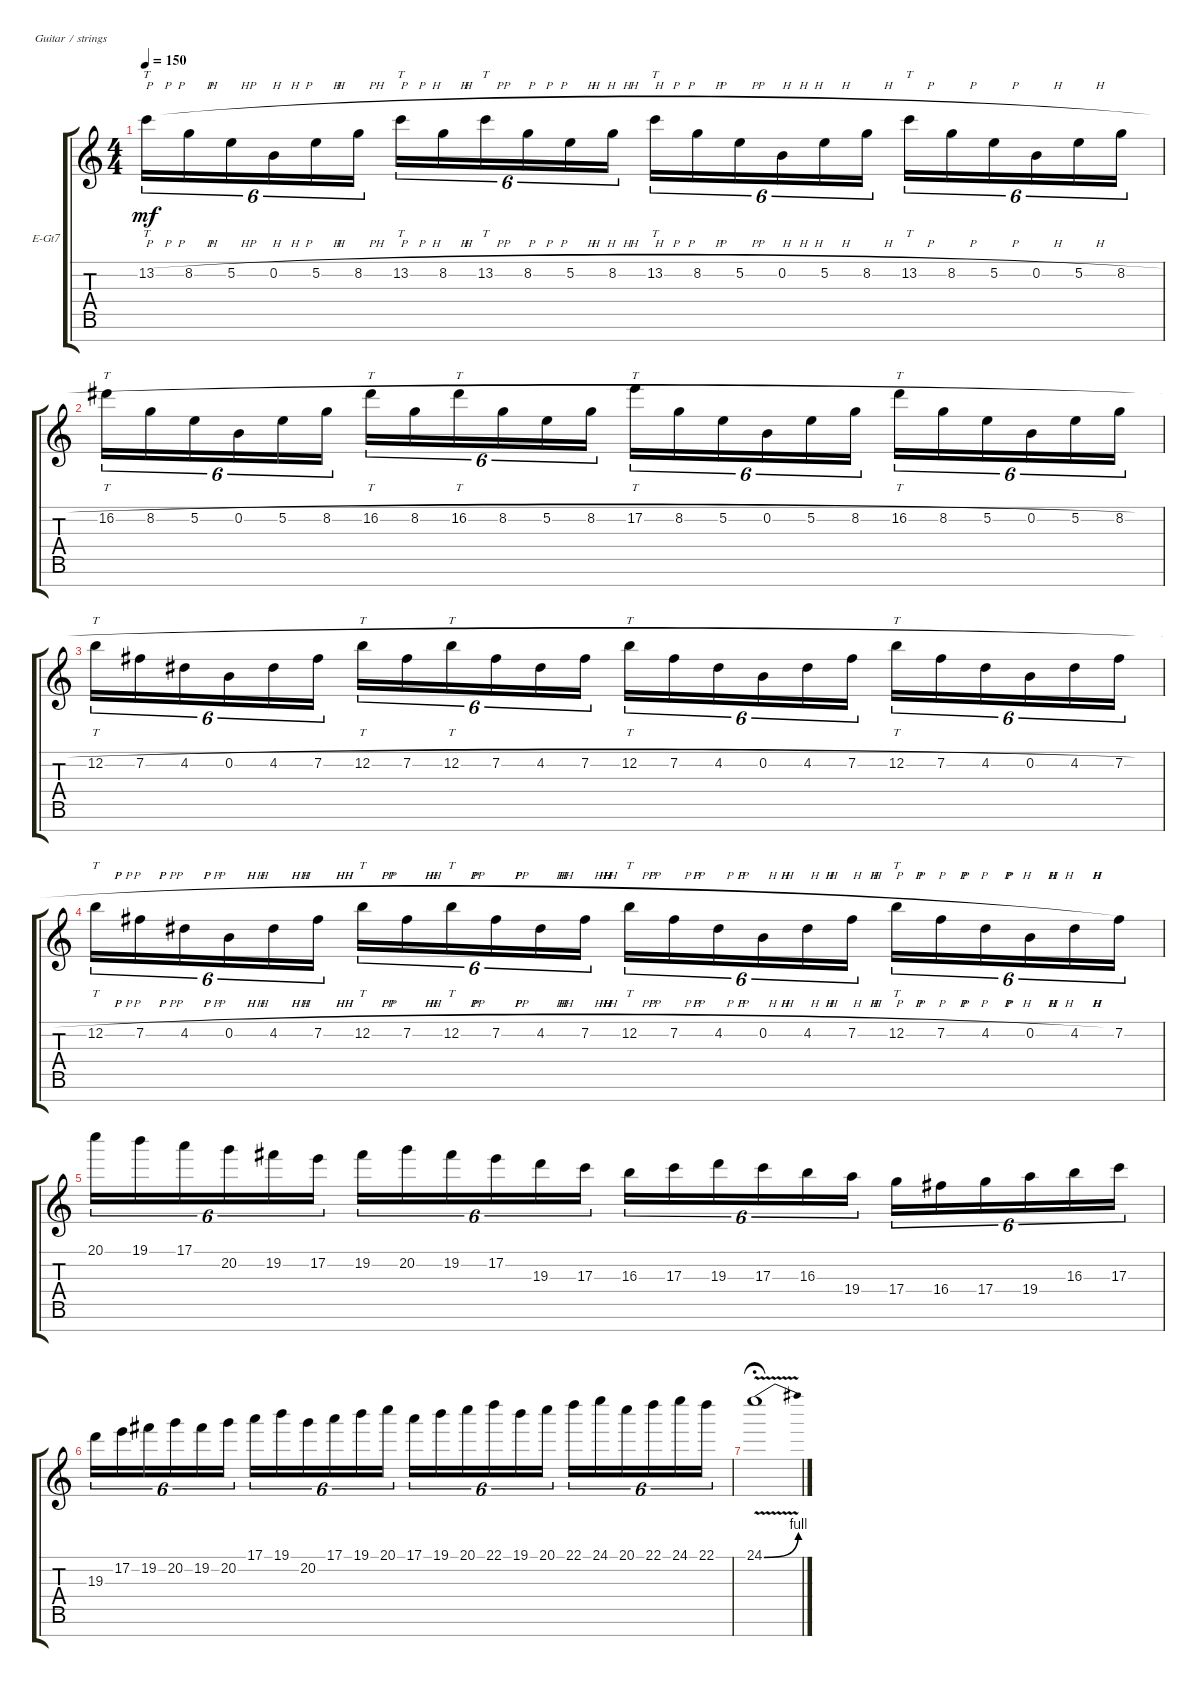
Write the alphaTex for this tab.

\defaultSystemsLayout 4
\bracketExtendMode groupsimilarinstruments
\firstSystemTrackNameOrientation horizontal
\otherSystemsTrackNameOrientation horizontal
\track ("Lead Guitar" "E-Gt7") {instrument distortionguitar}
\staff {score tabs}
\tuning (E4 B3 G3 D3 A2 E2 B1)
\ts (4 4)
\tempo 150
\clef g2
\ks c
13.2{h}.16{tt tu (6 4) dy mf} 8.2{h}.16{tu (6 4)} 5.2{h}.16{tu (6 4)} 0.2{h}.16{tu (6 4)} 5.2{h}.16{tu (6 4)} 8.2{h}.16{tu (6 4)} 13.2{h}.16{tt tu (6 4)} 8.2{h}.16{tu (6 4)} 13.2{h}.16{tt tu (6 4)} 8.2{h}.16{tu (6 4)} 5.2{h}.16{tu (6 4)} 8.2{h}.16{tu (6 4)} 13.2{h}.16{tt tu (6 4)} 8.2{h}.16{tu (6 4)} 5.2{h}.16{tu (6 4)} 0.2{h}.16{tu (6 4)} 5.2{h}.16{tu (6 4)} 8.2{h}.16{tu (6 4)} 13.2{h}.16{tt tu (6 4)} 8.2{h}.16{tu (6 4)} 5.2{h}.16{tu (6 4)} 0.2{h}.16{tu (6 4)} 5.2{h}.16{tu (6 4)} 8.2{h}.16{tu (6 4)} |
16.2{h}.16{tt tu (6 4)} 8.2{h}.16{tu (6 4)} 5.2{h}.16{tu (6 4)} 0.2{h}.16{tu (6 4)} 5.2{h}.16{tu (6 4)} 8.2{h}.16{tu (6 4)} 16.2{h}.16{tt tu (6 4)} 8.2{h}.16{tu (6 4)} 16.2{h}.16{tt tu (6 4)} 8.2{h}.16{tu (6 4)} 5.2{h}.16{tu (6 4)} 8.2{h}.16{tu (6 4)} 17.2{h}.16{tt tu (6 4)} 8.2{h}.16{tu (6 4)} 5.2{h}.16{tu (6 4)} 0.2{h}.16{tu (6 4)} 5.2{h}.16{tu (6 4)} 8.2{h}.16{tu (6 4)} 16.2{h}.16{tt tu (6 4)} 8.2{h}.16{tu (6 4)} 5.2{h}.16{tu (6 4)} 0.2{h}.16{tu (6 4)} 5.2{h}.16{tu (6 4)} 8.2{h}.16{tu (6 4)} |
12.2{h}.16{tt tu (6 4)} 7.2{h}.16{tu (6 4)} 4.2{h}.16{tu (6 4)} 0.2{h}.16{tu (6 4)} 4.2{h}.16{tu (6 4)} 7.2{h}.16{tu (6 4)} 12.2{h}.16{tt tu (6 4)} 7.2{h}.16{tu (6 4)} 12.2{h}.16{tt tu (6 4)} 7.2{h}.16{tu (6 4)} 4.2{h}.16{tu (6 4)} 7.2{h}.16{tu (6 4)} 12.2{h}.16{tt tu (6 4)} 7.2{h}.16{tu (6 4)} 4.2{h}.16{tu (6 4)} 0.2{h}.16{tu (6 4)} 4.2{h}.16{tu (6 4)} 7.2{h}.16{tu (6 4)} 12.2{h}.16{tt tu (6 4)} 7.2{h}.16{tu (6 4)} 4.2{h}.16{tu (6 4)} 0.2{h}.16{tu (6 4)} 4.2{h}.16{tu (6 4)} 7.2{h}.16{tu (6 4)} |
12.2{h}.16{tt tu (6 4)} 7.2{h}.16{tu (6 4)} 4.2{h}.16{tu (6 4)} 0.2{h}.16{tu (6 4)} 4.2{h}.16{tu (6 4)} 7.2{h}.16{tu (6 4)} 12.2{h}.16{tt tu (6 4)} 7.2{h}.16{tu (6 4)} 12.2{h}.16{tt tu (6 4)} 7.2{h}.16{tu (6 4)} 4.2{h}.16{tu (6 4)} 7.2{h}.16{tu (6 4)} 12.2{h}.16{tt tu (6 4)} 7.2{h}.16{tu (6 4)} 4.2{h}.16{tu (6 4)} 0.2{h}.16{tu (6 4)} 4.2{h}.16{tu (6 4)} 7.2{h}.16{tu (6 4)} 12.2{h}.16{tt tu (6 4)} 7.2{h}.16{tu (6 4)} 4.2{h}.16{tu (6 4)} 0.2{h}.16{tu (6 4)} 4.2{h}.16{tu (6 4)} 7.2.16{tu (6 4)} |
20.1.16{tu (6 4)} 19.1.16{tu (6 4)} 17.1.16{tu (6 4)} 20.2.16{tu (6 4)} 19.2.16{tu (6 4)} 17.2.16{tu (6 4)} 19.2.16{tu (6 4)} 20.2.16{tu (6 4)} 19.2.16{tu (6 4)} 17.2.16{tu (6 4)} 19.3.16{tu (6 4)} 17.3.16{tu (6 4)} 16.3.16{tu (6 4)} 17.3.16{tu (6 4)} 19.3.16{tu (6 4)} 17.3.16{tu (6 4)} 16.3.16{tu (6 4)} 19.4.16{tu (6 4)} 17.4.16{tu (6 4)} 16.4.16{tu (6 4)} 17.4.16{tu (6 4)} 19.4.16{tu (6 4)} 16.3.16{tu (6 4)} 17.3.16{tu (6 4)} |
19.3.16{tu (6 4)} 17.2.16{tu (6 4)} 19.2.16{tu (6 4)} 20.2.16{tu (6 4)} 19.2.16{tu (6 4)} 20.2.16{tu (6 4)} 17.1.16{tu (6 4)} 19.1.16{tu (6 4)} 20.2.16{tu (6 4)} 17.1.16{tu (6 4)} 19.1.16{tu (6 4)} 20.1.16{tu (6 4)} 17.1.16{tu (6 4)} 19.1.16{tu (6 4)} 20.1.16{tu (6 4)} 22.1.16{tu (6 4)} 19.1.16{tu (6 4)} 20.1.16{tu (6 4)} 22.1.16{tu (6 4)} 24.1.16{tu (6 4)} 20.1.16{tu (6 4)} 22.1.16{tu (6 4)} 24.1.16{tu (6 4)} 22.1.16{tu (6 4)} |
24.1{be (bend 0 0 5.3999999999999995 4) v}.1{fermata (medium 0.5)}
